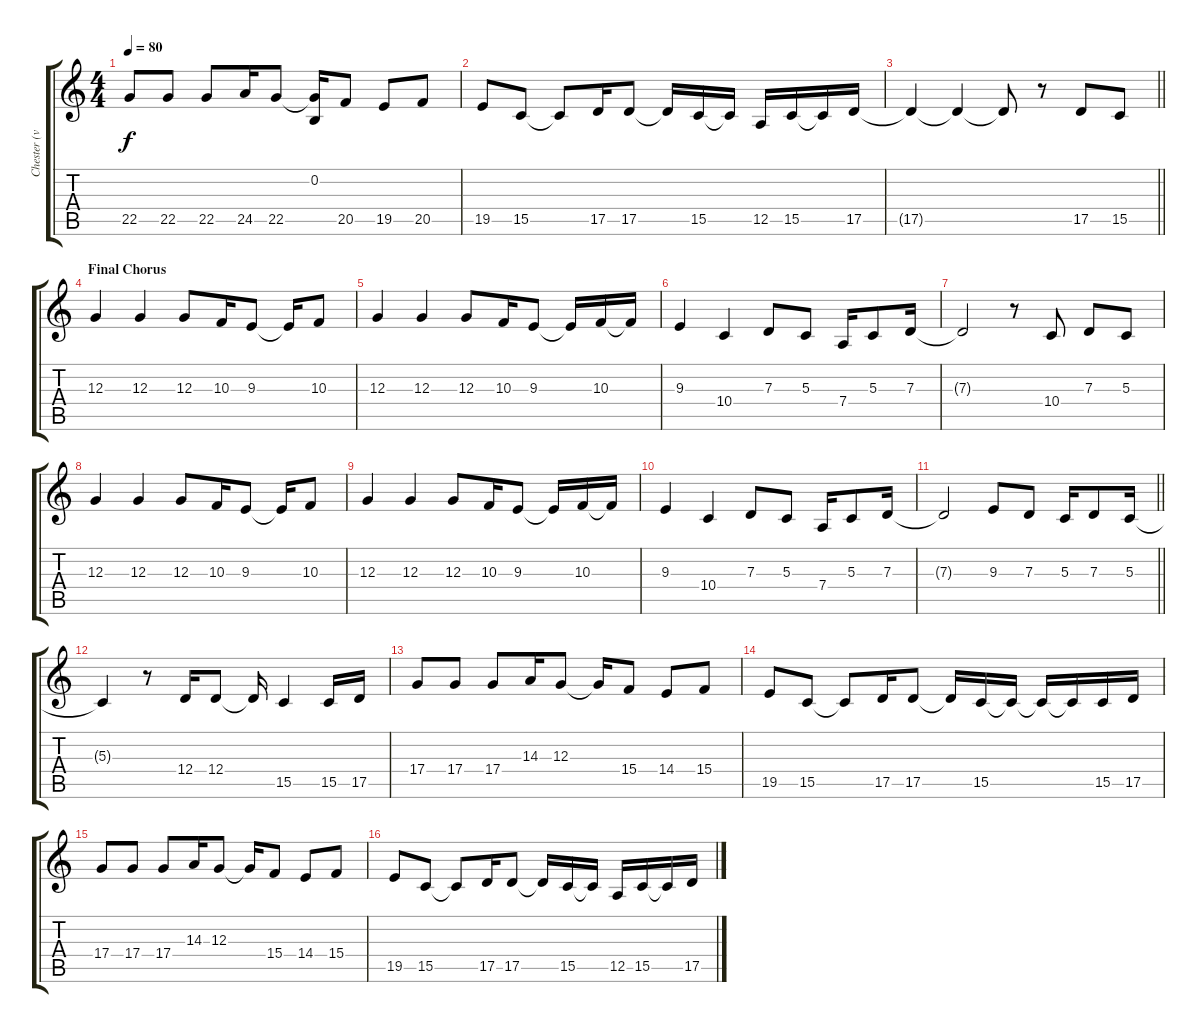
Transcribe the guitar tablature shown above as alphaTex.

\track ("Chester (voice)" "Chester (v") {mute instrument altosax}
\staff {score tabs}
\tuning (E4 B3 G3 D3 A2 D2) {hide}
\ts (4 4)
\tempo 80
\clef g2
\ks c
22.5.8{dy f} 22.5.8 22.5.8 24.5.16 22.5.8 (0.2 22.5{t}).16 20.5.8 19.5.8 20.5.8 |
19.5.8 15.5.8 15.5{t}.8 17.5.16 17.5.8 17.5{t}.16 15.5.16 15.5{t}.16 12.5.16 15.5.16 15.5{t}.16 17.5.16 |
\barLineRight lightlight
17.5{t}.4 17.5{t}.4 17.5{t}.8 r.8 17.5.8 15.5.8 |
\section ("" "Final Chorus")
12.3.4 12.3.4 12.3.8 10.3.16 9.3.8 9.3{t}.16 10.3.8 |
12.3.4 12.3.4 12.3.8 10.3.16 9.3.8 9.3{t}.16 10.3.16 10.3{t}.16 |
9.3.4 10.4.4 7.3.8 5.3.8 7.4.16 5.3.8 7.3.16 |
7.3{t}.2 r.8 10.4.8 7.3.8 5.3.8 |
12.3.4 12.3.4 12.3.8 10.3.16 9.3.8 9.3{t}.16 10.3.8 |
12.3.4 12.3.4 12.3.8 10.3.16 9.3.8 9.3{t}.16 10.3.16 10.3{t}.16 |
9.3.4 10.4.4 7.3.8 5.3.8 7.4.16 5.3.8 7.3.16 |
\barLineRight lightlight
7.3{t}.2 9.3.8 7.3.8 5.3.16 7.3.8 5.3.16 |
5.3{t}.4 r.8 12.4.16 12.4.8 12.4{t}.16 15.5.4 15.5.16 17.5.16 |
17.4.8 17.4.8 17.4.8 14.3.16 12.3.8 12.3{t}.16 15.4.8 14.4.8 15.4.8 |
19.5.8 15.5.8 15.5{t}.8 17.5.16 17.5.8 17.5{t}.16 15.5.16 15.5{t}.16 15.5{t}.16 15.5{t}.16 15.5.16 17.5.16 |
17.4.8 17.4.8 17.4.8 14.3.16 12.3.8 12.3{t}.16 15.4.8 14.4.8 15.4.8 |
19.5.8 15.5.8 15.5{t}.8 17.5.16 17.5.8 17.5{t}.16 15.5.16 15.5{t}.16 12.5.16 15.5.16 15.5{t}.16 17.5.16
